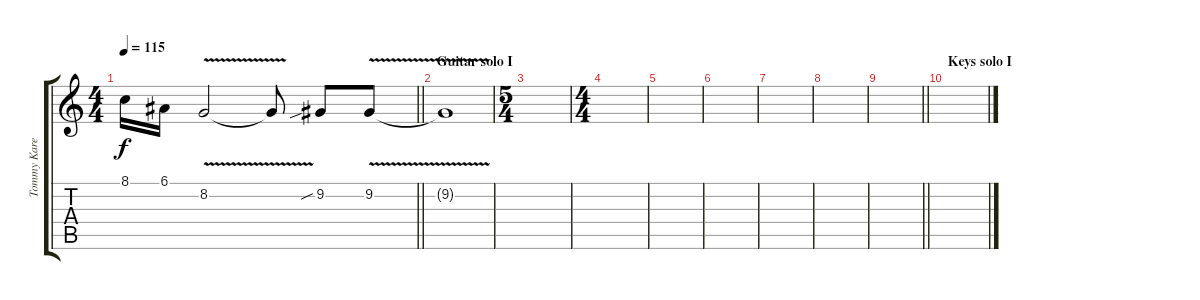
\track ("Tommy Karevik" "Tommy Kare") {instrument tuba}
\staff {score tabs}
\tuning (E4 B3 G3 D3 A2 E2) {hide}
\ts (4 4)
\tempo 115
\clef g2
\barLineRight lightlight
\ks c
8.1.16{dy f} 6.1.16 8.2{v}.2 8.2{t}.8 9.2{sib}.8 9.2{v}.8 |
\section ("" "Guitar solo I")
9.2{t}.1 |
\ts (5 4)
|
\ts (4 4)
|
|
|
|
|
\barLineRight lightlight
|
\section ("" "Keys solo I")
